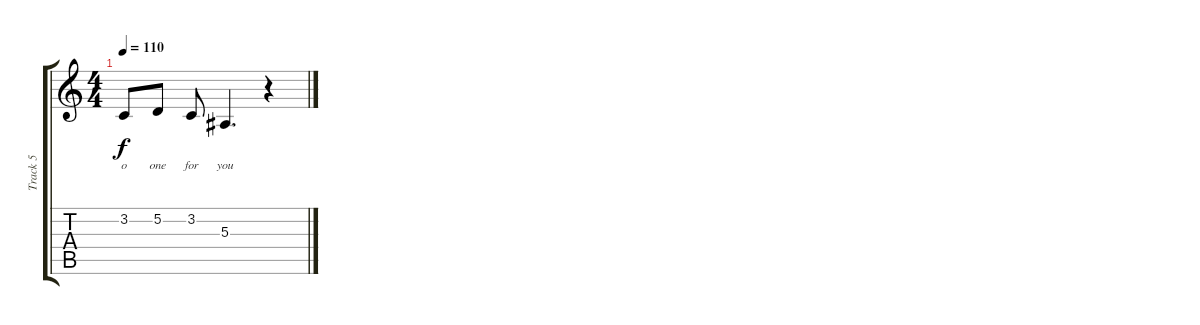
\track ("Track 5" "Track 5") {instrument lead1square}
\staff {score tabs}
\tuning (D4 A3 F3 C3 G2 C2) {hide}
\ts (4 4)
\tempo 110
\clef g2
\ks c
3.2.8{lyrics (0 "o") lyrics (1 "") lyrics (2 "") lyrics (3 "") lyrics (4 "") dy f} 5.2.8{lyrics (0 "one") lyrics (1 "") lyrics (2 "") lyrics (3 "") lyrics (4 "")} 3.2.8{lyrics (0 "for") lyrics (1 "") lyrics (2 "") lyrics (3 "") lyrics (4 "")} 5.3.4{d lyrics (0 "you") lyrics (1 "") lyrics (2 "") lyrics (3 "") lyrics (4 "")} r.4
